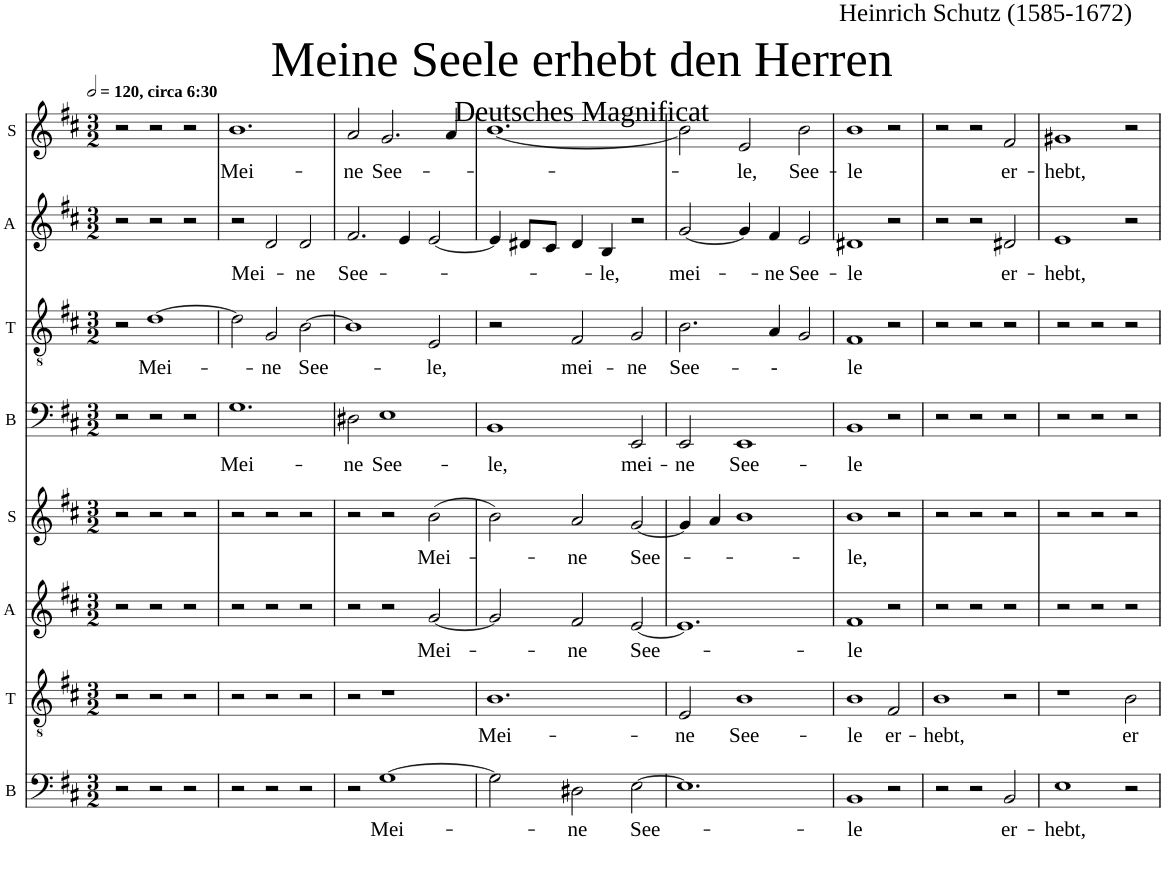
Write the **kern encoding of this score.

**kern	**text	**kern	**text	**kern	**text	**kern	**text	**kern	**text	**kern	**text	**kern	**text	**kern	**text
*part8	*part8	*part7	*part7	*part6	*part6	*part5	*part5	*part4	*part4	*part3	*part3	*part2	*part2	*part1	*part1
*staff8	*staff8	*staff7	*staff7	*staff6	*staff6	*staff5	*staff5	*staff4	*staff4	*staff3	*staff3	*staff2	*staff2	*staff1	*staff1
*I"B	*	*I"T	*	*I"A	*	*I"S	*	*I"B	*	*I"T	*	*I"A	*	*I"S	*
*I'B	*	*I'T	*	*I'A	*	*I'S	*	*I'B	*	*I'T	*	*I'A	*	*I'S	*
*clefF4	*	*clefGv2	*	*clefG2	*	*clefG2	*	*clefF4	*	*clefGv2	*	*clefG2	*	*clefG2	*
*k[f#c#]	*	*k[f#c#]	*	*k[f#c#]	*	*k[f#c#]	*	*k[f#c#]	*	*k[f#c#]	*	*k[f#c#]	*	*k[f#c#]	*
*M3/2	*	*M3/2	*	*M3/2	*	*M3/2	*	*M3/2	*	*M3/2	*	*M3/2	*	*M3/2	*
*MM240	*	*MM240	*	*MM240	*	*MM240	*	*MM240	*	*MM240	*	*MM240	*	*MM240	*
=1	=1	=1	=1	=1	=1	=1	=1	=1	=1	=1	=1	=1	=1	=1	=1
!	!	!	!	!	!	!	!	!	!	!	!	!	!	!LO:TX:a:B:t=, circa 6&colon;30	!
2r	.	2r	.	2r	.	2r	.	2r	.	2r	.	2r	.	2r	.
!	!	!	!	!	!	!	!	!	!	!	!LO:LY:b	!	!	!	!
2r	.	2r	.	2r	.	2r	.	2r	.	[1d	Mei-	2r	.	2r	.
2r	.	2r	.	2r	.	2r	.	2r	.	.	.	2r	.	2r	.
=2	=2	=2	=2	=2	=2	=2	=2	=2	=2	=2	=2	=2	=2	=2	=2
!	!	!	!	!	!	!	!	!	!LO:LY:b	!	!	!	!LO:LY:b	!	!LO:LY:b
2r	.	2r	.	2r	.	2r	.	1.G	Mei-	2d\]	.	2r	Mei-	1.b	Mei-
!	!	!	!	!	!	!	!	!	!	!	!LO:LY:b	!	!	!	!
2r	.	2r	.	2r	.	2r	.	.	.	2G/	ne	2d/	.	.	.
!	!	!	!	!	!	!	!	!	!	!	!LO:LY:b	!	!LO:LY:b	!	!
2r	.	2r	.	2r	.	2r	.	.	.	[2B\	See-	2d/	ne	.	.
=3	=3	=3	=3	=3	=3	=3	=3	=3	=3	=3	=3	=3	=3	=3	=3
!	!	!	!	!	!	!	!	!	!LO:LY:b	!	!	!	!LO:LY:b	!	!LO:LY:b
2r	.	2r	.	2r	.	2r	.	2D#X\	ne	1B]	.	2.f#/	See-	2a/	ne
!	!LO:LY:b	!	!	!	!	!	!	!	!LO:LY:b	!	!	!	!	!	!LO:LY:b
[1G	Mei-	1r	.	2r	.	2r	.	1E	See-	.	.	.	.	2.g/	See-
.	.	.	.	.	.	.	.	.	.	.	.	4e/	.	.	.
!	!	!	!	!	!LO:LY:b	!	!LO:LY:b	!	!	!	!LO:LY:b	!	!	!	!
.	.	.	.	[2g/	Mei-	(2b\	Mei-	.	.	2E/	le,	[2e/	.	.	.
.	.	.	.	.	.	.	.	.	.	.	.	.	.	4a/	.
=4	=4	=4	=4	=4	=4	=4	=4	=4	=4	=4	=4	=4	=4	=4	=4
!	!	!	!LO:LY:b	!	!	!	!	!	!LO:LY:b	!	!	!	!	!	!
2G\]	.	1.B	Mei-	2g/]	.	2b\)	.	1BB	le,	2r	.	4e/]	.	[<1.b	.
.	.	.	.	.	.	.	.	.	.	.	.	8d#X/L	.	.	.
.	.	.	.	.	.	.	.	.	.	.	.	8c#/J	.	.	.
!	!LO:LY:b	!	!	!	!LO:LY:b	!	!LO:LY:b	!	!	!	!LO:LY:b	!	!	!	!
2D#X\	ne	.	.	2f#/	ne	2a/	ne	.	.	2F#/	mei-	4d#/	.	.	.
!	!	!	!	!	!	!	!	!	!	!	!	!	!LO:LY:b	!	!
.	.	.	.	.	.	.	.	.	.	.	.	4B/	le,	.	.
!	!LO:LY:b	!	!	!	!LO:LY:b	!	!LO:LY:b	!	!LO:LY:b	!	!LO:LY:b	!	!	!	!
[2E\	See-	.	.	[2e/	See-	[2g/	See-	2EE/	mei-	2G/	ne	2r	.	.	.
=5	=5	=5	=5	=5	=5	=5	=5	=5	=5	=5	=5	=5	=5	=5	=5
!	!	!	!LO:LY:b	!	!	!	!	!	!LO:LY:b	!	!LO:LY:b	!	!LO:LY:b	!	!
1.E]	.	2E/	ne	1.e]	.	4g/]	.	2EE/	ne	2.B\	See-	[2g/	mei-	2b\]	.
.	.	.	.	.	.	4a/	.	.	.	.	.	.	.	.	.
!	!	!	!LO:LY:b	!	!	!	!	!	!LO:LY:b	!	!	!	!	!	!LO:LY:b
.	.	1B	See-	.	.	1b	.	1EE	See-	.	.	4g/]	.	2e/	le,
!	!	!	!	!	!	!	!	!	!	!	!LO:LY:b	!	!LO:LY:b	!	!
.	.	.	.	.	.	.	.	.	.	4A/	-	4f#/	ne	.	.
!	!	!	!	!	!	!	!	!	!	!	!	!	!LO:LY:b	!	!LO:LY:b
.	.	.	.	.	.	.	.	.	.	2G/	.	2e/	See-	2b\	See-
=6	=6	=6	=6	=6	=6	=6	=6	=6	=6	=6	=6	=6	=6	=6	=6
!	!LO:LY:b	!	!LO:LY:b	!	!LO:LY:b	!	!LO:LY:b	!	!LO:LY:b	!	!LO:LY:b	!	!LO:LY:b	!	!LO:LY:b
1BB	le	1B	le	1f#	le	1b	le,	1BB	le	1F#	le	1d#X	le	1b	le
!	!	!	!LO:LY:b	!	!	!	!	!	!	!	!	!	!	!	!
2r	.	2F#/	er-	2r	.	2r	.	2r	.	2r	.	2r	.	2r	.
=7	=7	=7	=7	=7	=7	=7	=7	=7	=7	=7	=7	=7	=7	=7	=7
!	!	!	!LO:LY:b	!	!	!	!	!	!	!	!	!	!	!	!
2r	.	1B	hebt,	2r	.	2r	.	2r	.	2r	.	2r	.	2r	.
2r	.	.	.	2r	.	2r	.	2r	.	2r	.	2r	.	2r	.
!	!LO:LY:b	!	!	!	!	!	!	!	!	!	!	!	!LO:LY:b	!	!LO:LY:b
2BB/	er-	2r	.	2r	.	2r	.	2r	.	2r	.	2d#X/	er-	2f#/	er-
=8	=8	=8	=8	=8	=8	=8	=8	=8	=8	=8	=8	=8	=8	=8	=8
!	!LO:LY:b	!	!	!	!	!	!	!	!	!	!	!	!LO:LY:b	!	!LO:LY:b
1E	hebt,	1r	.	2r	.	2r	.	2r	.	2r	.	1e	hebt,	1g#X	hebt,
.	.	.	.	2r	.	2r	.	2r	.	2r	.	.	.	.	.
!	!	!	!LO:LY:b	!	!	!	!	!	!	!	!	!	!	!	!
2r	.	2B\	er	2r	.	2r	.	2r	.	2r	.	2r	.	2r	.
=	=	=	=	=	=	=	=	=	=	=	=	=	=	=	=
*-	*-	*-	*-	*-	*-	*-	*-	*-	*-	*-	*-	*-	*-	*-	*-
